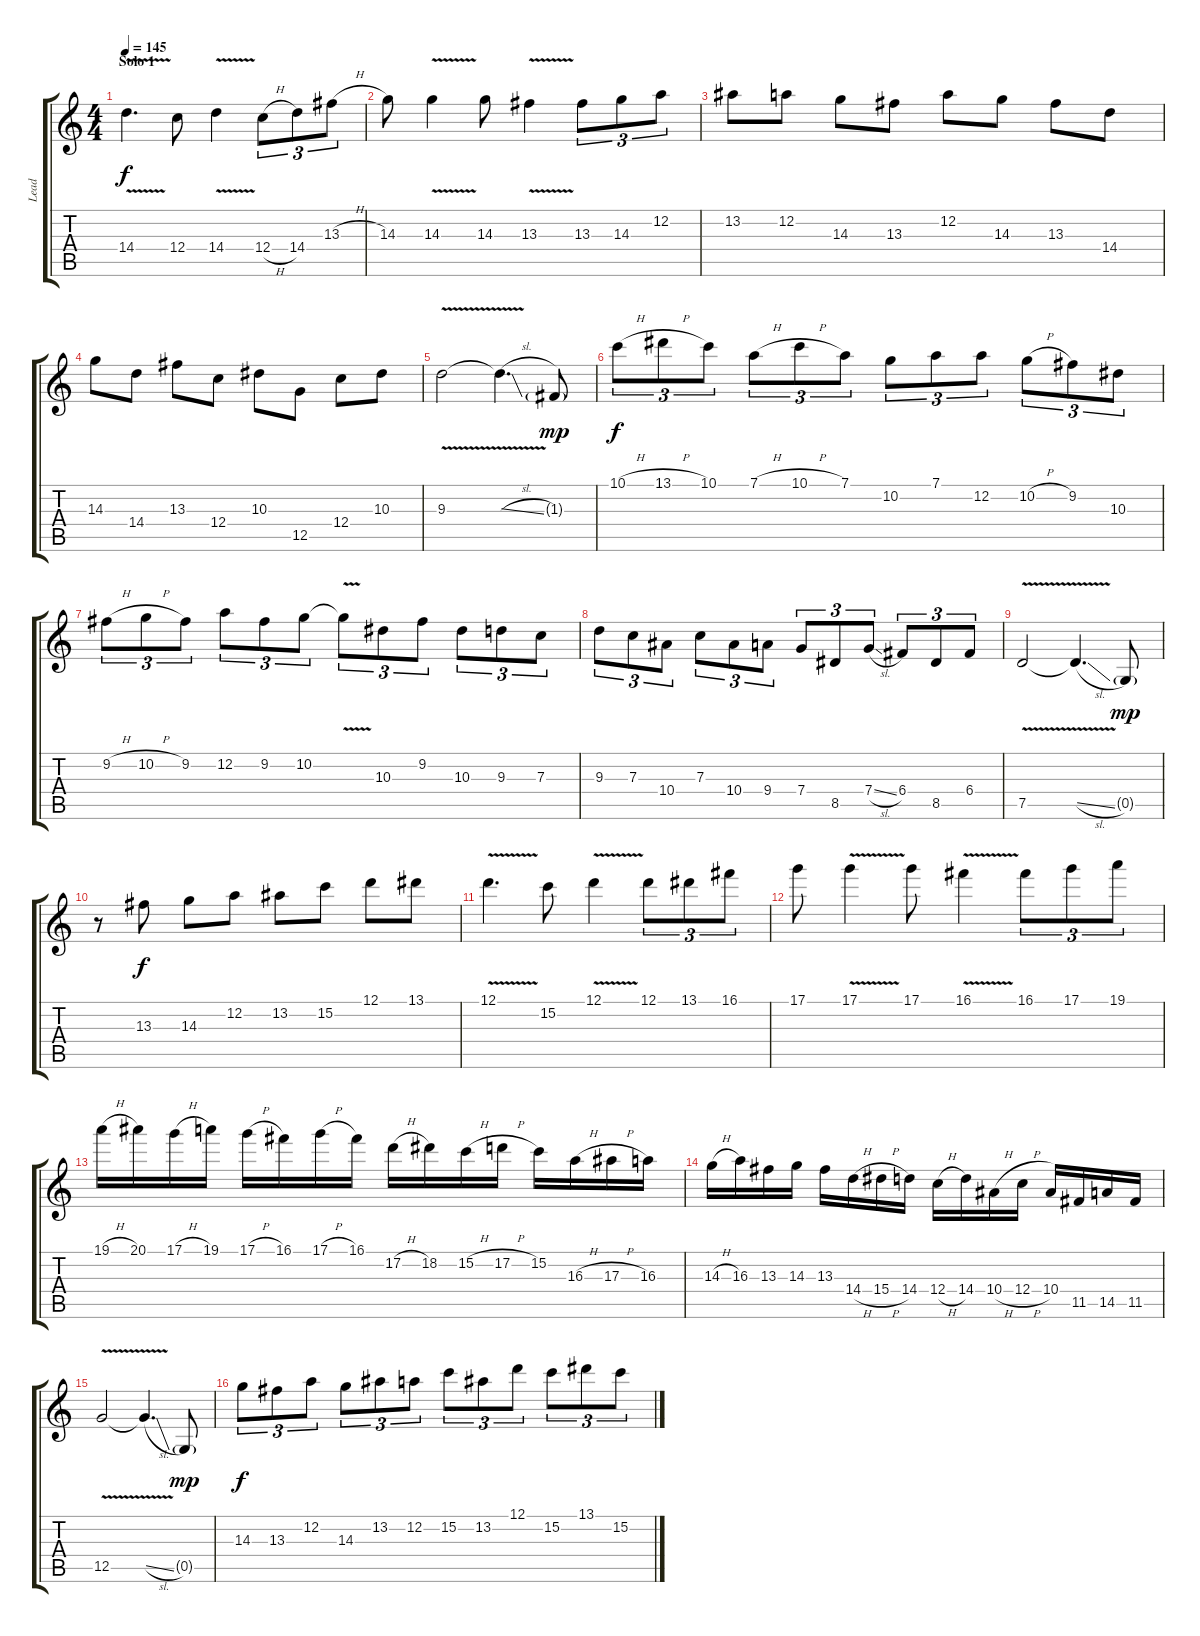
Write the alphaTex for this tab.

\track ("Lead " "Lead ") {instrument distortionguitar}
\staff {score tabs}
\tuning (D4 A3 F3 C3 G2 D2) {hide}
\ts (4 4)
\section ("" "Solo 1")
\tempo 145
\clef g2
\ks c
14.4{v}.4{d dy f} 12.4.8 14.4{v}.4 12.4{h}.8{tu (3 2)} 14.4.8{tu (3 2)} 13.3{h}.8{tu (3 2)} |
14.3.8 14.3{v}.4 14.3.8 13.3{v}.4 13.3.8{tu (3 2)} 14.3.8{tu (3 2)} 12.2.8{tu (3 2)} |
13.2.8 12.2.8 14.3.8 13.3.8 12.2.8 14.3.8 13.3.8 14.4.8 |
14.3.8 14.4.8 13.3.8 12.4.8 10.3.8 12.5.8 12.4.8 10.3.8 |
9.3{v}.2 9.3{v sl t}.4{d} 1.3{g}.8{dy mp} |
10.1{h}.8{tu (3 2) dy f} 13.1{h}.8{tu (3 2)} 10.1.8{tu (3 2)} 7.1{h}.8{tu (3 2)} 10.1{h}.8{tu (3 2)} 7.1.8{tu (3 2)} 10.2.8{tu (3 2)} 7.1.8{tu (3 2)} 12.2.8{tu (3 2)} 10.2{h}.8{tu (3 2)} 9.2.8{tu (3 2)} 10.3.8{tu (3 2)} |
9.2{h}.8{tu (3 2)} 10.2{h}.8{tu (3 2)} 9.2.8{tu (3 2)} 12.2.8{tu (3 2)} 9.2.8{tu (3 2)} 10.2.8{tu (3 2)} 10.2{v t}.8{tu (3 2)} 10.3.8{tu (3 2)} 9.2.8{tu (3 2)} 10.3.8{tu (3 2)} 9.3.8{tu (3 2)} 7.3.8{tu (3 2)} |
9.3.8{tu (3 2)} 7.3.8{tu (3 2)} 10.4.8{tu (3 2)} 7.3.8{tu (3 2)} 10.4.8{tu (3 2)} 9.4.8{tu (3 2)} 7.4.8{tu (3 2)} 8.5.8{tu (3 2)} 7.4{sl}.8{tu (3 2)} 6.4.8{tu (3 2)} 8.5.8{tu (3 2)} 6.4.8{tu (3 2)} |
7.5{v}.2 7.5{v sl t}.4{d} 0.5{g}.8{dy mp} |
r.8 13.3.8{dy f} 14.3.8 12.2.8 13.2.8 15.2.8 12.1.8 13.1.8 |
12.1{v}.4{d} 15.2.8 12.1{v}.4 12.1.8{tu (3 2)} 13.1.8{tu (3 2)} 16.1.8{tu (3 2)} |
17.1.8 17.1{v}.4 17.1.8 16.1{v}.4 16.1.8{tu (3 2)} 17.1.8{tu (3 2)} 19.1.8{tu (3 2)} |
19.1{h}.16 20.1.16 17.1{h}.16 19.1.16 17.1{h}.16 16.1.16 17.1{h}.16 16.1.16 17.2{h}.16 18.2.16 15.2{h}.16 17.2{h}.16 15.2.16 16.3{h}.16 17.3{h}.16 16.3.16 |
14.3{h}.16 16.3.16 13.3.16 14.3.16 13.3.16 14.4{h}.16 15.4{h}.16 14.4.16 12.4{h}.16 14.4.16 10.4{h}.16 12.4{h}.16 10.4.16 11.5.16 14.5.16 11.5.16 |
12.5{v}.2 12.5{v sl t}.4{d} 0.5{g}.8{dy mp} |
14.3.8{tu (3 2) dy f} 13.3.8{tu (3 2)} 12.2.8{tu (3 2)} 14.3.8{tu (3 2)} 13.2.8{tu (3 2)} 12.2.8{tu (3 2)} 15.2.8{tu (3 2)} 13.2.8{tu (3 2)} 12.1.8{tu (3 2)} 15.2.8{tu (3 2)} 13.1.8{tu (3 2)} 15.2.8{tu (3 2)}
